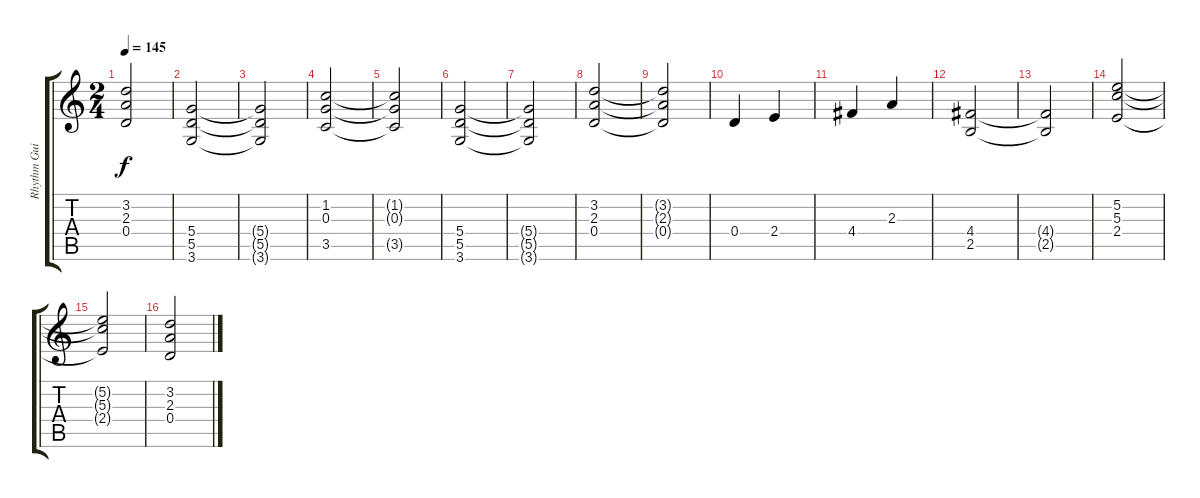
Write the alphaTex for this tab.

\track ("Rhythm Guitar" "Rhythm Gui") {instrument distortionguitar}
\staff {score tabs}
\tuning (E4 B3 G3 D3 A2 E2) {hide}
\ts (2 4)
\tempo 145
\clef g2
\ks c
(3.2{t} 2.3{t} 0.4{t}).2{dy f} |
(5.4 5.5 3.6).2 |
(5.4{t} 5.5{t} 3.6{t}).2 |
(1.2 0.3 3.5).2 |
(1.2{t} 0.3{t} 3.5{t}).2 |
(5.4 5.5 3.6).2 |
(5.4{t} 5.5{t} 3.6{t}).2 |
(3.2 2.3 0.4).2 |
(3.2{t} 2.3{t} 0.4{t}).2 |
0.4.4 2.4.4 |
4.4.4 2.3.4 |
(4.4 2.5).2 |
(4.4{t} 2.5{t}).2 |
(5.2 5.3 2.4).2 |
(5.2{t} 5.3{t} 2.4{t}).2 |
(3.2 2.3 0.4).2
